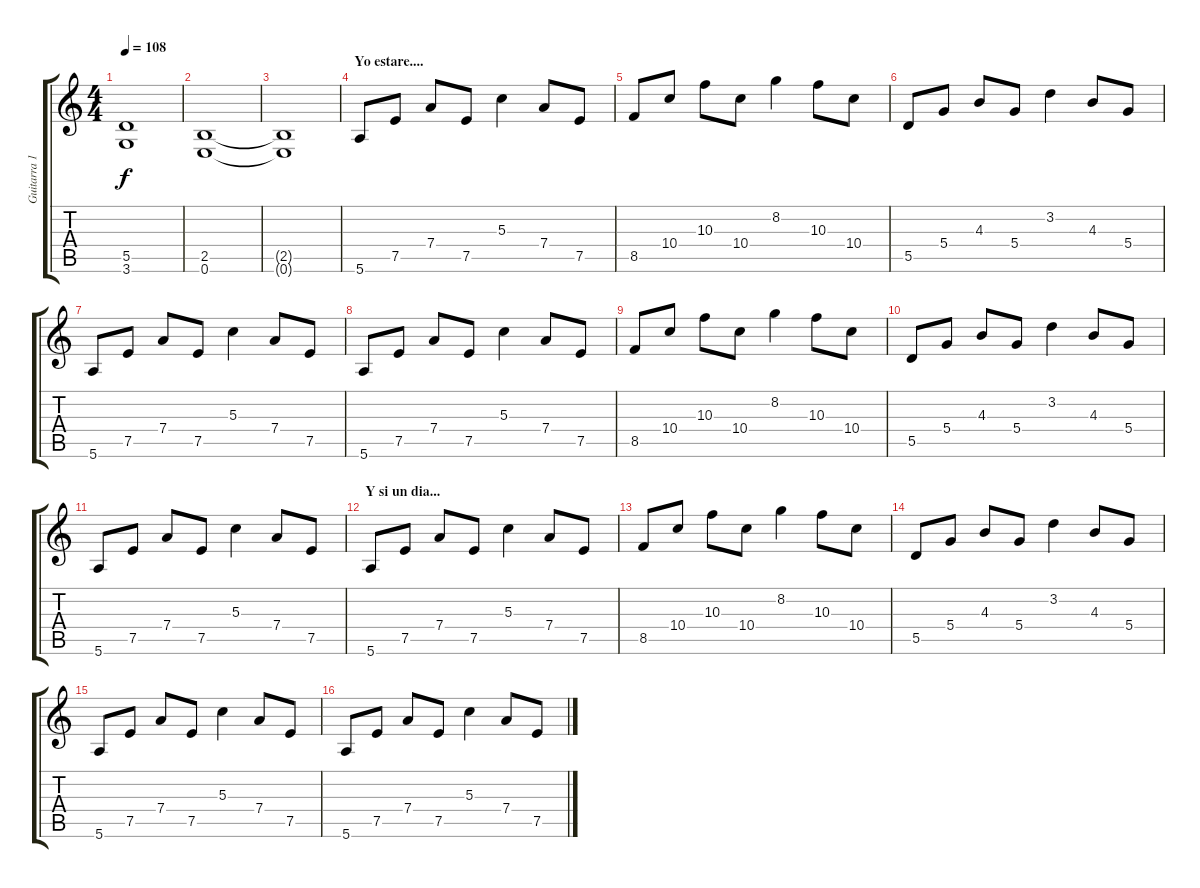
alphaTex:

\track ("Guitarra 1" "Guitarra 1") {instrument acousticguitarnylon}
\staff {score tabs}
\tuning (E4 B3 G3 D3 A2 E2) {hide}
\ts (4 4)
\tempo 108
\clef g2
\ks c
(5.5 3.6).1{dy f} |
(2.5 0.6).1 |
(2.5{t} 0.6{t}).1 |
\section ("" "Yo estare....")
5.6.8{instrument acousticguitarnylon} 7.5.8 7.4.8 7.5.8 5.3.4 7.4.8 7.5.8 |
8.5.8 10.4.8 10.3.8 10.4.8 8.2.4 10.3.8 10.4.8 |
5.5.8 5.4.8 4.3.8 5.4.8 3.2.4 4.3.8 5.4.8 |
5.6.8 7.5.8 7.4.8 7.5.8 5.3.4 7.4.8 7.5.8 |
5.6.8 7.5.8 7.4.8 7.5.8 5.3.4 7.4.8 7.5.8 |
8.5.8 10.4.8 10.3.8 10.4.8 8.2.4 10.3.8 10.4.8 |
5.5.8 5.4.8 4.3.8 5.4.8 3.2.4 4.3.8 5.4.8 |
5.6.8 7.5.8 7.4.8 7.5.8 5.3.4 7.4.8 7.5.8 |
\section ("" "Y si un dia...")
5.6.8 7.5.8 7.4.8 7.5.8 5.3.4 7.4.8 7.5.8 |
8.5.8 10.4.8 10.3.8 10.4.8 8.2.4 10.3.8 10.4.8 |
5.5.8 5.4.8 4.3.8 5.4.8 3.2.4 4.3.8 5.4.8 |
5.6.8 7.5.8 7.4.8 7.5.8 5.3.4 7.4.8 7.5.8 |
5.6.8 7.5.8 7.4.8 7.5.8 5.3.4 7.4.8 7.5.8
